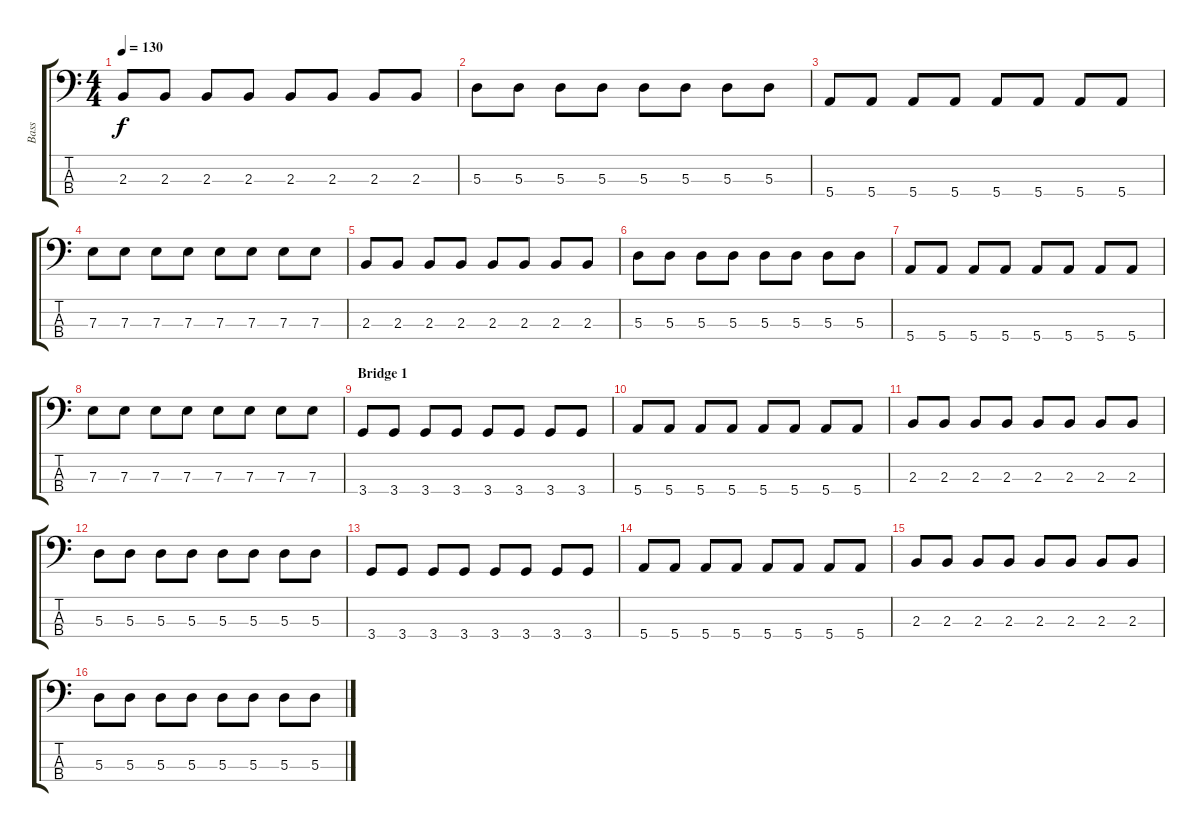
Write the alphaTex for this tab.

\track ("Bass" "Bass") {instrument electricbassfinger}
\staff {score tabs}
\tuning (G2 D2 A1 E1) {hide}
\ts (4 4)
\tempo 130
\clef f4
\ks c
2.3.8{dy f} 2.3.8 2.3.8 2.3.8 2.3.8 2.3.8 2.3.8 2.3.8 |
5.3.8 5.3.8 5.3.8 5.3.8 5.3.8 5.3.8 5.3.8 5.3.8 |
5.4.8 5.4.8 5.4.8 5.4.8 5.4.8 5.4.8 5.4.8 5.4.8 |
7.3.8 7.3.8 7.3.8 7.3.8 7.3.8 7.3.8 7.3.8 7.3.8 |
2.3.8 2.3.8 2.3.8 2.3.8 2.3.8 2.3.8 2.3.8 2.3.8 |
5.3.8 5.3.8 5.3.8 5.3.8 5.3.8 5.3.8 5.3.8 5.3.8 |
5.4.8 5.4.8 5.4.8 5.4.8 5.4.8 5.4.8 5.4.8 5.4.8 |
7.3.8 7.3.8 7.3.8 7.3.8 7.3.8 7.3.8 7.3.8 7.3.8 |
\section ("" "Bridge 1")
3.4.8 3.4.8 3.4.8 3.4.8 3.4.8 3.4.8 3.4.8 3.4.8 |
5.4.8 5.4.8 5.4.8 5.4.8 5.4.8 5.4.8 5.4.8 5.4.8 |
2.3.8 2.3.8 2.3.8 2.3.8 2.3.8 2.3.8 2.3.8 2.3.8 |
5.3.8 5.3.8 5.3.8 5.3.8 5.3.8 5.3.8 5.3.8 5.3.8 |
3.4.8 3.4.8 3.4.8 3.4.8 3.4.8 3.4.8 3.4.8 3.4.8 |
5.4.8 5.4.8 5.4.8 5.4.8 5.4.8 5.4.8 5.4.8 5.4.8 |
2.3.8 2.3.8 2.3.8 2.3.8 2.3.8 2.3.8 2.3.8 2.3.8 |
5.3.8 5.3.8 5.3.8 5.3.8 5.3.8 5.3.8 5.3.8 5.3.8
